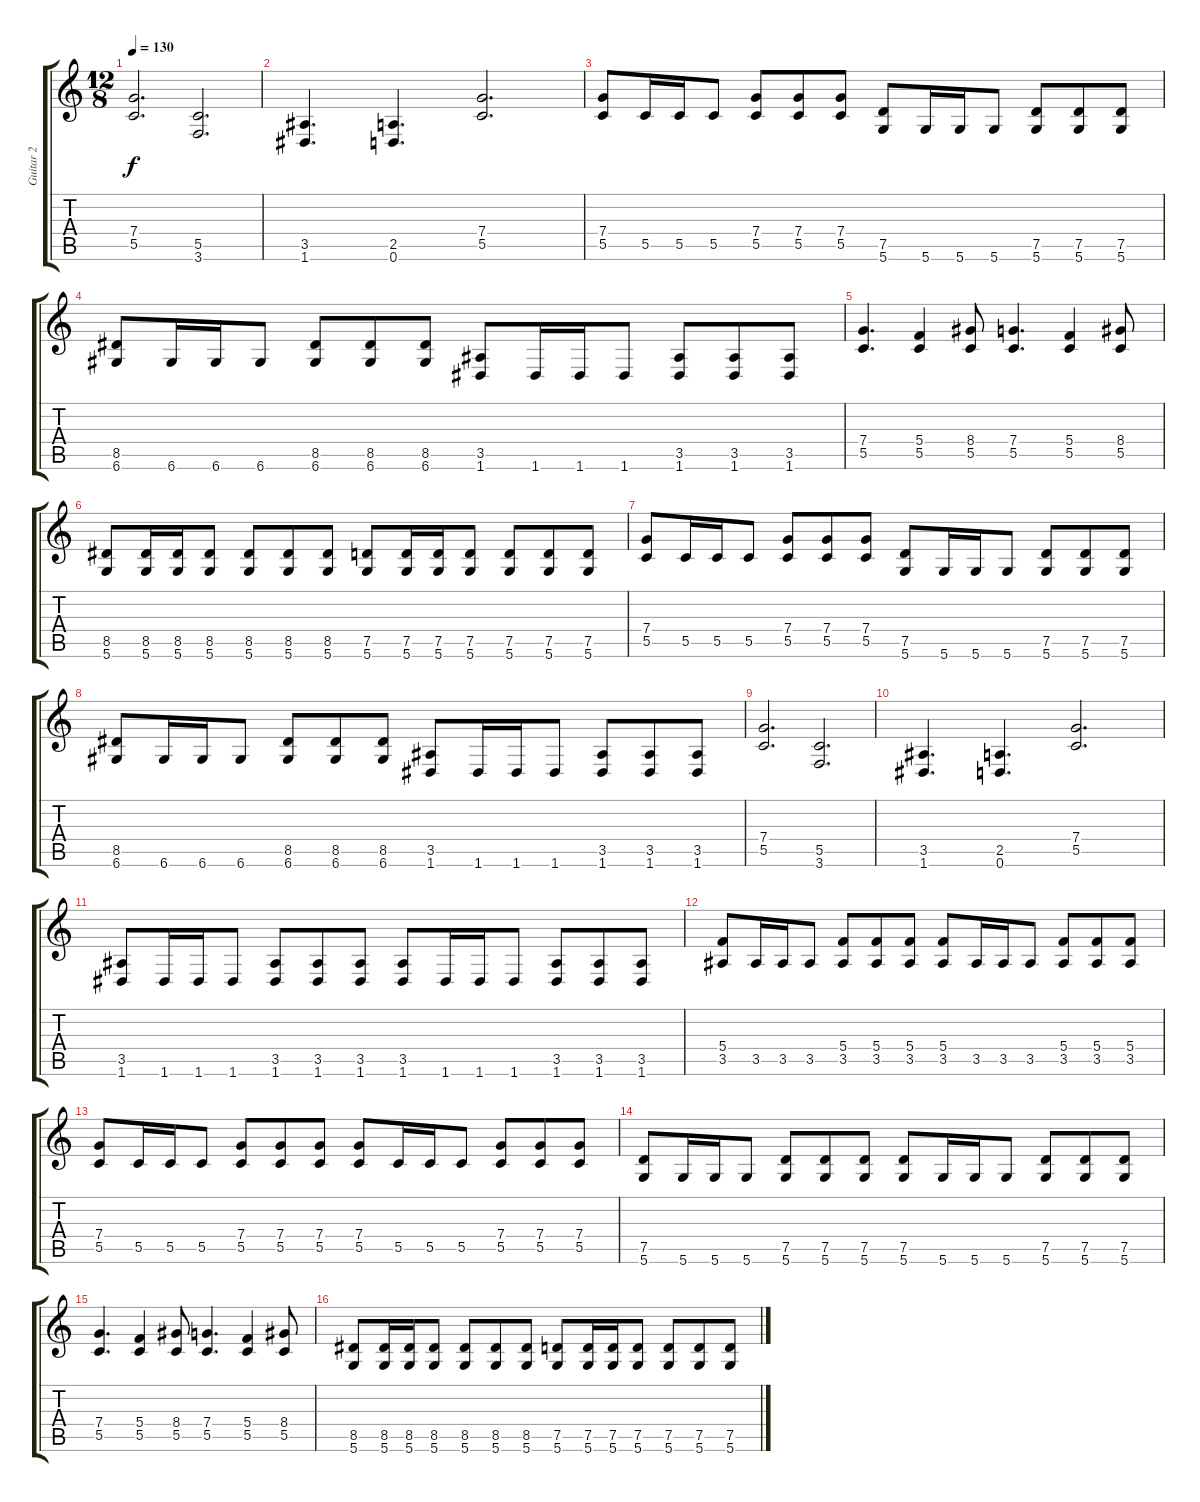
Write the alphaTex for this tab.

\track ("Guitar 2" "Guitar 2") {instrument distortionguitar}
\staff {score tabs}
\tuning (D4 A3 F3 C3 G2 D2) {hide}
\ts (12 8)
\tempo 130
\clef g2
\ks c
(7.4 5.5).2{d dy f} (5.5 3.6).2{d} |
(3.5 1.6).4{d} (2.5 0.6).4{d} (7.4 5.5).2{d} |
(7.4 5.5).8 5.5.16 5.5.16 5.5.8 (7.4 5.5).8 (7.4 5.5).8 (7.4 5.5).8 (7.5 5.6).8 5.6.16 5.6.16 5.6.8 (7.5 5.6).8 (7.5 5.6).8 (7.5 5.6).8 |
(8.5 6.6).8 6.6.16 6.6.16 6.6.8 (8.5 6.6).8 (8.5 6.6).8 (8.5 6.6).8 (3.5 1.6).8 1.6.16 1.6.16 1.6.8 (3.5 1.6).8 (3.5 1.6).8 (3.5 1.6).8 |
(7.4 5.5).4{d} (5.4 5.5).4 (8.4 5.5).8 (7.4 5.5).4{d} (5.4 5.5).4 (8.4 5.5).8 |
(8.5 5.6).8 (8.5 5.6).16 (8.5 5.6).16 (8.5 5.6).8 (8.5 5.6).8 (8.5 5.6).8 (8.5 5.6).8 (7.5 5.6).8 (7.5 5.6).16 (7.5 5.6).16 (7.5 5.6).8 (7.5 5.6).8 (7.5 5.6).8 (7.5 5.6).8 |
(7.4 5.5).8 5.5.16 5.5.16 5.5.8 (7.4 5.5).8 (7.4 5.5).8 (7.4 5.5).8 (7.5 5.6).8 5.6.16 5.6.16 5.6.8 (7.5 5.6).8 (7.5 5.6).8 (7.5 5.6).8 |
(8.5 6.6).8 6.6.16 6.6.16 6.6.8 (8.5 6.6).8 (8.5 6.6).8 (8.5 6.6).8 (3.5 1.6).8 1.6.16 1.6.16 1.6.8 (3.5 1.6).8 (3.5 1.6).8 (3.5 1.6).8 |
(7.4 5.5).2{d} (5.5 3.6).2{d} |
(3.5 1.6).4{d} (2.5 0.6).4{d} (7.4 5.5).2{d} |
(3.5 1.6).8 1.6.16 1.6.16 1.6.8 (3.5 1.6).8 (3.5 1.6).8 (3.5 1.6).8 (3.5 1.6).8 1.6.16 1.6.16 1.6.8 (3.5 1.6).8 (3.5 1.6).8 (3.5 1.6).8 |
(5.4 3.5).8 3.5.16 3.5.16 3.5.8 (5.4 3.5).8 (5.4 3.5).8 (5.4 3.5).8 (5.4 3.5).8 3.5.16 3.5.16 3.5.8 (5.4 3.5).8 (5.4 3.5).8 (5.4 3.5).8 |
(7.4 5.5).8 5.5.16 5.5.16 5.5.8 (7.4 5.5).8 (7.4 5.5).8 (7.4 5.5).8 (7.4 5.5).8 5.5.16 5.5.16 5.5.8 (7.4 5.5).8 (7.4 5.5).8 (7.4 5.5).8 |
(7.5 5.6).8 5.6.16 5.6.16 5.6.8 (7.5 5.6).8 (7.5 5.6).8 (7.5 5.6).8 (7.5 5.6).8 5.6.16 5.6.16 5.6.8 (7.5 5.6).8 (7.5 5.6).8 (7.5 5.6).8 |
(7.4 5.5).4{d} (5.4 5.5).4 (8.4 5.5).8 (7.4 5.5).4{d} (5.4 5.5).4 (8.4 5.5).8 |
(8.5 5.6).8 (8.5 5.6).16 (8.5 5.6).16 (8.5 5.6).8 (8.5 5.6).8 (8.5 5.6).8 (8.5 5.6).8 (7.5 5.6).8 (7.5 5.6).16 (7.5 5.6).16 (7.5 5.6).8 (7.5 5.6).8 (7.5 5.6).8 (7.5 5.6).8
